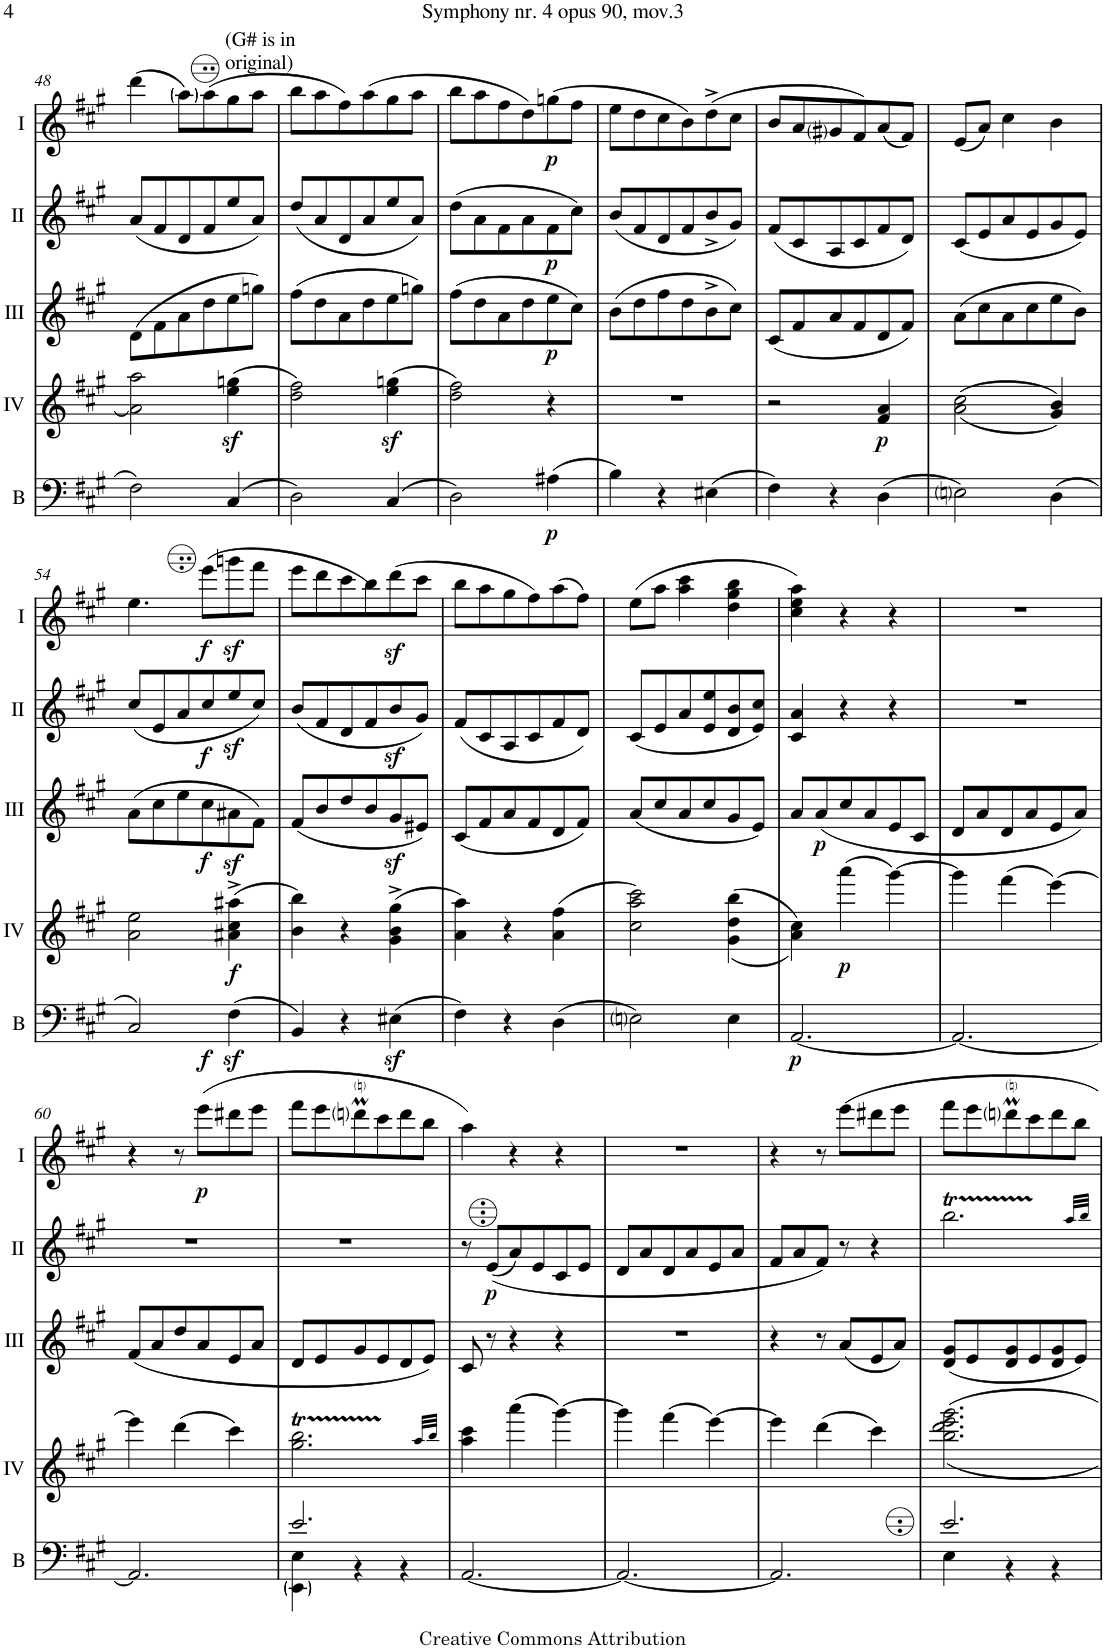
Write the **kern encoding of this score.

**kern	**dynam	**kern	**dynam	**kern	**dynam	**kern	**dynam	**kern	**dynam
*part5	*part5	*part4	*part4	*part3	*part3	*part2	*part2	*part1	*part1
*staff5	*staff5	*staff4	*staff4	*staff3	*staff3	*staff2	*staff2	*staff1	*staff1
*I"Bass	*	*I"Acc. 4	*	*I"Acc. 3	*	*I"Acc. 2	*	*I"Acc. 1	*
*I'B	*	*	*	*	*	*	*	*	*
!!LO:PB:g=z
*clefF4	*	*clefG2	*	*clefG2	*	*clefG2	*	*clefG2	*
*Trd7c12	*	*Trd7c12	*	*Trd7c12	*	*	*	*	*
*k[f#c#g#]	*	*k[f#c#g#]	*	*k[f#c#g#]	*	*k[f#c#g#]	*	*k[f#c#g#]	*
*M3/4	*	*M3/4	*	*M3/4	*	*M3/4	*	*M3/4	*
=48	=48	=48	=48	=48	=48	=48	=48	=48	=48
2F#\	.	2a\] 2aa\	.	(8d\L	.	(8a/L	.	(4dd\	.
.	.	.	.	8f#\	.	8f#/	.	.	.
.	.	.	.	8a\	.	8d/	.	8a\L)	.
.	.	.	.	8dd\	.	8f#/	.	(8aa\	.
!	!	!	!	!	!	!	!	!LO:TX:a:t=(G# is in	!
!	!	!	!	!	!	!	!	!LO:TX:a:t=original)	!
(4C#/	.	(4ee\z< 4ggn\z<	.	8ee\	.	8ee/	.	8gg#\	.
.	.	.	.	8ggn\J)	.	8a/J)	.	8aa\J	.
=49	=49	=49	=49	=49	=49	=49	=49	=49	=49
2D\)	.	2dd\ 2ff#\)	.	(8ff#\L	.	(8dd/L	.	8bb\L	.
.	.	.	.	8dd\	.	8a/	.	8aa\	.
.	.	.	.	8a\	.	8d/	.	8ff#\)	.
.	.	.	.	8dd\	.	8a/	.	(8aa\	.
(4C#/	.	(4ee\z< 4ggn\z<	.	8ee\	.	8ee/	.	8gg#\	.
.	.	.	.	8ggn\J)	.	8a/J)	.	8aa\J	.
=50	=50	=50	=50	=50	=50	=50	=50	=50	=50
2D\)	.	2dd\ 2ff#\)	.	(8ff#\L	.	(8dd\L	.	8bb\L	.
.	.	.	.	8dd\	.	8a\	.	8aa\	.
.	.	.	.	8a\	.	8f#\	.	8ff#\	.
.	.	.	.	8dd\	.	8a\	.	8dd\)	.
!	!LO:DY:b	!	!	!	!LO:DY:b	!	!LO:DY:b	!	!LO:DY:b
(4A#X\	p	4r	.	8ee\	p	8f#\	p	(8ggn\	p
.	.	.	.	8cc#\J)	.	8cc#\J)	.	8ff#\J	.
=51	=51	=51	=51	=51	=51	=51	=51	=51	=51
4B\)	.	2.r	.	(8b\L	.	(8b/L	.	8ee\L	.
.	.	.	.	8dd\	.	8f#/	.	8dd\	.
4r	.	.	.	8ff#\	.	8d/	.	8cc#\	.
.	.	.	.	8dd\	.	8f#/	.	8b\)	.
(4E#X\	.	.	.	8b^\	.	8b^/	.	(8dd^\	.
.	.	.	.	8cc#\J)	.	8g#/J)	.	8cc#\J	.
=52	=52	=52	=52	=52	=52	=52	=52	=52	=52
4F#\)	.	2r	.	(8c#/L	.	(8f#/L	.	8b/L	.
.	.	.	.	8f#/	.	8c#/	.	8a/	.
4r	.	.	.	8a/	.	8A/	.	8g#i/	.
.	.	.	.	8f#/	.	8c#/	.	8f#/)	.
!	!	!	!LO:DY:b	!	!	!	!	!	!
(4D\	.	4f#/ 4a/	p	8d/	.	8f#/	.	(8a/	.
.	.	.	.	8f#/J)	.	8d/J)	.	8f#/J)	.
=53	=53	=53	=53	=53	=53	=53	=53	=53	=53
2Eni\)	.	((<2a\ 2cc#\	.	(8a\L	.	(8c#/L	.	(8e/L	.
.	.	.	.	8cc#\	.	8e/	.	8a/J)	.
.	.	.	.	8a\	.	8a/	.	4cc#\	.
.	.	.	.	8cc#\	.	8e/	.	.	.
(4D\	.	4g#/ 4b/))	.	8ee\	.	8g#/	.	4b\	.
.	.	.	.	8b\J)	.	8e/J)	.	.	.
!!LO:LB:g=z
=54	=54	=54	=54	=54	=54	=54	=54	=54	=54
2C#/)	.	2a\ 2ee\	.	(8a\L	.	(8cc#/L	.	4.ee\	.
.	.	.	.	8cc#\	.	8e/	.	.	.
.	.	.	.	8ee\	.	8a/	.	.	.
!	!	!	!	!	!LO:DY:b	!	!LO:DY:b	!	!LO:DY:b
.	.	.	.	8cc#\	f	8cc#/	f	(8ee\L	f
!	!LO:DY:b	!	!LO:DY:b	!	!	!	!	!	!
(4F#z<\	f	(4a#X\^ 4cc#\^ 4aa#X\^	f	8a#Xz<\	.	8eez</	.	8ggnz<\	.
.	.	.	.	8f#\J)	.	8cc#/J)	.	8ff#\J	.
=55	=55	=55	=55	=55	=55	=55	=55	=55	=55
4BB/)	.	4b\ 4bb\)	.	(8f#/L	.	(8b/L	.	8ee\L	.
.	.	.	.	8b/	.	8f#/	.	8dd\	.
4r	.	4r	.	8dd/	.	8d/	.	8cc#\	.
.	.	.	.	8b/	.	8f#/	.	8b\)	.
(4E#Xz<\	.	(4g#\^ 4b\^ 4gg#\^	.	8g#z</	.	8bz</	.	(8ddz<\	.
.	.	.	.	8e#X/J)	.	8g#/J)	.	8cc#\J	.
=56	=56	=56	=56	=56	=56	=56	=56	=56	=56
4F#\)	.	4a\ 4aa\)	.	(8c#/L	.	(8f#/L	.	8b\L	.
.	.	.	.	8f#/	.	8c#/	.	8a\	.
4r	.	4r	.	8a/	.	8A/	.	8g#\	.
.	.	.	.	8f#/	.	8c#/	.	8f#\)	.
(4D\	.	(4a\ 4ff#\	.	8d/	.	8f#/	.	(8a\	.
.	.	.	.	8f#/J)	.	8d/J)	.	8f#\J)	.
=57	=57	=57	=57	=57	=57	=57	=57	=57	=57
2Eni\)	.	2cc#\ 2aa\ 2ccc#\)	.	(8a/L	.	(8c#/L	.	(8e\L	.
.	.	.	.	8cc#/	.	8e/	.	8a\J	.
.	.	.	.	8a/	.	8a/	.	4a\ 4cc#\	.
.	.	.	.	8cc#/	.	8e/ 8ee/	.	.	.
4E\	.	((<4g#\ 4dd\ 4bb\	.	8g#/	.	8d/ 8b/	.	4d\ 4g#\ 4b\	.
.	.	.	.	8e/J)	.	8e/ 8cc#/J)	.	.	.
=58	=58	=58	=58	=58	=58	=58	=58	=58	=58
!	!LO:DY:b	!	!	!	!	!	!	!	!
[2.AA/	p	4a\ 4cc#\))	.	8a/L	.	4c#/ 4a/	.	4c#\ 4e\ 4a\)	.
!	!	!	!	!	!LO:DY:b	!	!	!	!
.	.	.	.	(<8a/	p	.	.	.	.
!	!	!	!LO:DY:b	!	!	!	!	!	!
.	.	(4aaa\	p	8cc#/	.	4r	.	4r	.
.	.	.	.	8a/	.	.	.	.	.
.	.	[4ggg#\)	.	8e/	.	4r	.	4r	.
.	.	.	.	8c#/J	.	.	.	.	.
=59	=59	=59	=59	=59	=59	=59	=59	=59	=59
2.AA/_	.	4ggg#\]	.	8d/L	.	2.r	.	2.r	.
.	.	.	.	8a/	.	.	.	.	.
.	.	(4fff#\	.	8d/	.	.	.	.	.
.	.	.	.	8a/	.	.	.	.	.
.	.	[4eee\)	.	8e/	.	.	.	.	.
.	.	.	.	8a/J)	.	.	.	.	.
!!LO:LB:g=z
=60	=60	=60	=60	=60	=60	=60	=60	=60	=60
2.AA/]	.	4eee\]	.	(<8f#/L	.	2.r	.	4r	.
.	.	.	.	8a/	.	.	.	.	.
.	.	(4ddd\	.	8dd/	.	.	.	8r	.
!	!	!	!	!	!	!	!	!	!LO:DY:b
.	.	.	.	8a/	.	.	.	(8ee\L	p
.	.	4ccc#\)	.	8e/	.	.	.	8dd#X\	.
.	.	.	.	8a/J	.	.	.	8ee\J	.
=61	=61	=61	=61	=61	=61	=61	=61	=61	=61
*^	*	*	*	*	*	*	*	*	*
2.e/	4EE\ 4E\	.	2.gg#\T 2.bb\T	.	8d/L	.	2.r	.	8ff#\L	.
.	.	.	.	.	8e/	.	.	.	8ee\	.
.	4r	.	.	.	8g#/	.	.	.	8ddniM\	.
.	.	.	.	.	8e/	.	.	.	8cc#\	.
.	4r	.	.	.	8d/	.	.	.	8dd\	.
.	.	.	.	.	8e/J)	.	.	.	8b\J	.
*v	*v	*	*	*	*	*	*	*	*	*
.	.	32qaa/LLL	.	.	.	.	.	.	.
.	.	32qbb/JJJ	.	.	.	.	.	.	.
=62	=62	=62	=62	=62	=62	=62	=62	=62	=62
[2.AA/	.	4aa\ 4ccc#\	.	8c#/	.	8r	.	4a\)	.
!	!	!	!	!	!	!	!LO:DY:b	!	!
.	.	.	.	8r	.	(<(8E/L	p	.	.
.	.	(4aaa\	.	4r	.	8A/)	.	4r	.
.	.	.	.	.	.	8E/	.	.	.
.	.	[4ggg#\)	.	4r	.	8C#/	.	4r	.
.	.	.	.	.	.	8E/J	.	.	.
=63	=63	=63	=63	=63	=63	=63	=63	=63	=63
2.AA/_	.	4ggg#\]	.	2.r	.	8D/L	.	2.r	.
.	.	.	.	.	.	8A/	.	.	.
.	.	(4fff#\	.	.	.	8D/	.	.	.
.	.	.	.	.	.	8A/	.	.	.
.	.	[4eee\)	.	.	.	8E/	.	.	.
.	.	.	.	.	.	8A/J	.	.	.
=64	=64	=64	=64	=64	=64	=64	=64	=64	=64
2.AA/]	.	4eee\]	.	4r	.	8F#/L	.	4r	.
.	.	.	.	.	.	8A/	.	.	.
.	.	(4ddd\	.	8r	.	8F#/J)	.	8r	.
.	.	.	.	(8a/L	.	8r	.	8ee\L	.
.	.	4ccc#\)	.	8e/	.	4r	.	8dd#X\	.
.	.	.	.	8a/J)	.	.	.	8ee\J	.
=65	=65	=65	=65	=65	=65	=65	=65	=65	=65
*^	*	*	*	*	*	*	*	*	*
2.e/	4E\	.	2.bb\ 2.ddd\ 2.eee\ 2.ggg#\	.	(8d/ 8g#/L	.	2.bbT\	.	8ff#\L	.
.	.	.	.	.	8e/	.	.	.	8ee\	.
.	4r	.	.	.	8d/ 8g#/	.	.	.	8ddniM\	.
.	.	.	.	.	8e/	.	.	.	8cc#\	.
.	4r	.	.	.	8d/ 8g#/	.	.	.	8dd\	.
.	.	.	.	.	8e/J)	.	.	.	8b\J	.
*v	*v	*	*	*	*	*	*	*	*	*
.	.	.	.	.	.	32qaa/LLL	.	.	.
.	.	.	.	.	.	32qbb/JJJ	.	.	.
=	=	=	=	=	=	=	=	=	=
*-	*-	*-	*-	*-	*-	*-	*-	*-	*-
